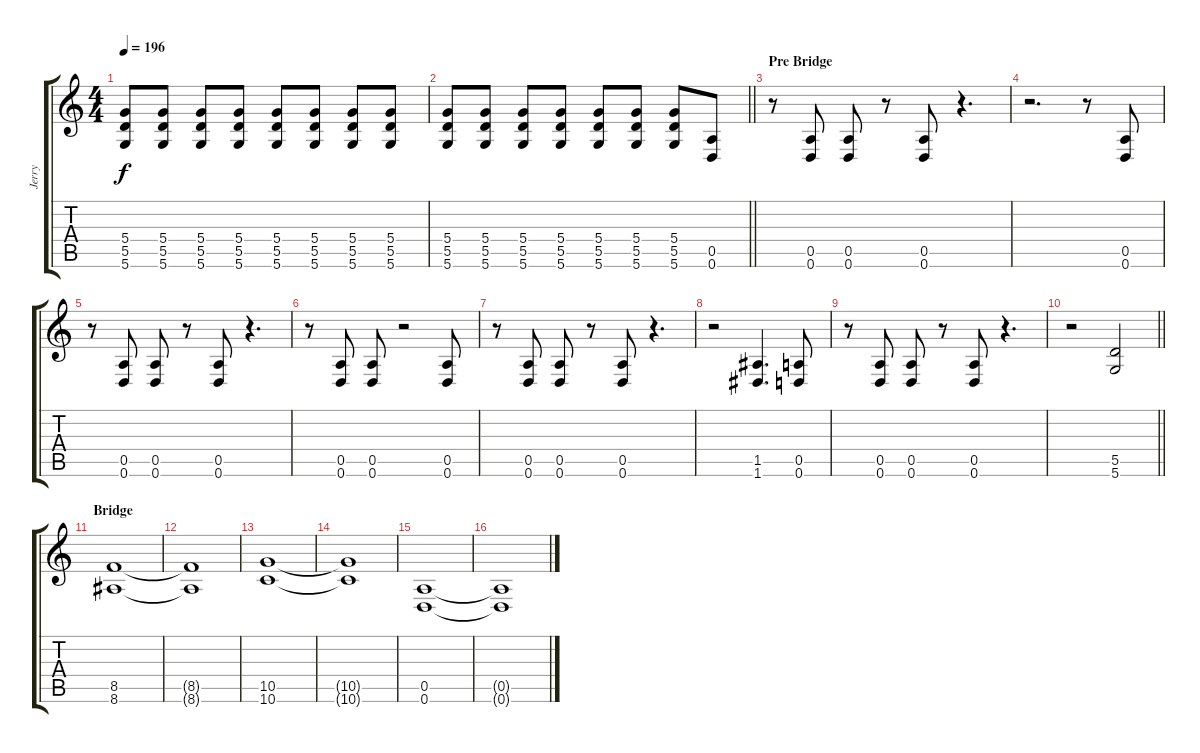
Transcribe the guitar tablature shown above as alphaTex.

\track ("Jerry" "Jerry") {instrument distortionguitar}
\staff {score tabs}
\tuning (E4 B3 G3 D3 A2 D2) {hide}
\ts (4 4)
\tempo 196
\clef g2
\ks aminor
(5.4 5.5 5.6).8{dy f} (5.4 5.5 5.6).8 (5.4 5.5 5.6).8 (5.4 5.5 5.6).8 (5.4 5.5 5.6).8 (5.4 5.5 5.6).8 (5.4 5.5 5.6).8 (5.4 5.5 5.6).8 |
\barLineRight lightlight
(5.4 5.5 5.6).8 (5.4 5.5 5.6).8 (5.4 5.5 5.6).8 (5.4 5.5 5.6).8 (5.4 5.5 5.6).8 (5.4 5.5 5.6).8 (5.4 5.5 5.6).8 (0.5 0.6).8 |
\section ("" "Pre Bridge")
r.8 (0.5 0.6).8 (0.5 0.6).8 r.8 (0.5 0.6).8 r.4{d} |
r.2{d} r.8 (0.5 0.6).8 |
r.8 (0.5 0.6).8 (0.5 0.6).8 r.8 (0.5 0.6).8 r.4{d} |
r.8 (0.5 0.6).8 (0.5 0.6).8 r.2 (0.5 0.6).8 |
r.8 (0.5 0.6).8 (0.5 0.6).8 r.8 (0.5 0.6).8 r.4{d} |
r.2 (1.5 1.6).4{d} (0.5 0.6).8 |
r.8 (0.5 0.6).8 (0.5 0.6).8 r.8 (0.5 0.6).8 r.4{d} |
\barLineRight lightlight
r.2 (5.5 5.6).2 |
\section ("" "Bridge")
(8.5 8.6).1 |
(8.5{t} 8.6{t}).1 |
(10.5 10.6).1 |
(10.5{t} 10.6{t}).1 |
(0.5 0.6).1 |
(0.5{t} 0.6{t}).1
